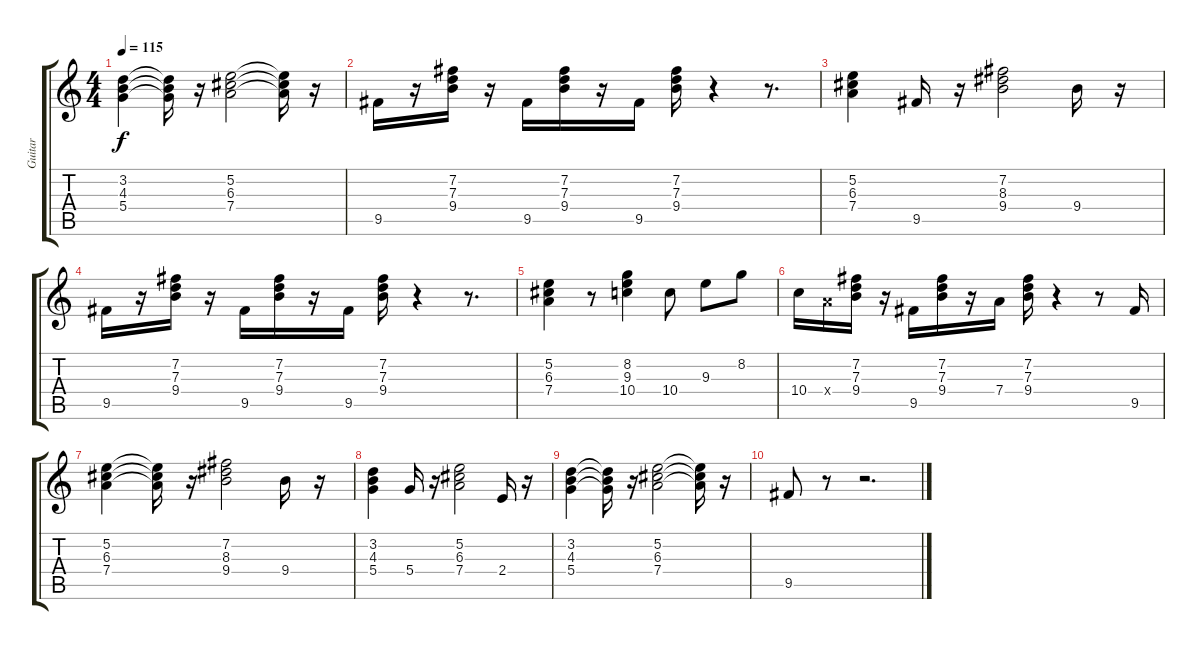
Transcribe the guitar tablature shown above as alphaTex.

\track ("Guitar" "Guitar") {instrument electricguitarjazz}
\staff {score tabs}
\tuning (E4 B3 G3 D3 A2 E2) {hide}
\ts (4 4)
\tempo 115
\clef g2
\ks c
(3.2 4.3 5.4).4{dy f} (3.2{t} 4.3{t} 5.4{t}).16 r.16 (5.2 6.3 7.4).2 (5.2{t} 6.3{t} 7.4{t}).16 r.16 |
9.5.16 r.16 (7.2 7.3 9.4).16 r.16 9.5.16 (7.2 7.3 9.4).16 r.16 9.5.16 (7.2 7.3 9.4).16 r.4 r.8{d} |
(5.2 6.3 7.4).4 9.5.16 r.16 (7.2 8.3 9.4).2 9.4.16 r.16 |
9.5.16 r.16 (7.2 7.3 9.4).16 r.16 9.5.16 (7.2 7.3 9.4).16 r.16 9.5.16 (7.2 7.3 9.4).16 r.4 r.8{d} |
(5.2 6.3 7.4).4 r.8 (8.2 9.3 10.4).4 10.4.8 9.3.8 8.2.8 |
10.4.16 7.4{x}.16 (7.2 7.3 9.4).16 r.16 9.5.16 (7.2 7.3 9.4).16 r.16 7.4.16 (7.2 7.3 9.4).16 r.4 r.8 9.5.16 |
(5.2 6.3 7.4).4 (5.2{t} 6.3{t} 7.4{t}).16 r.16 (7.2 8.3 9.4).2 9.4.16 r.16 |
(3.2 4.3 5.4).4 5.4.16 r.16 (5.2 6.3 7.4).2 2.4.16 r.16 |
(3.2 4.3 5.4).4 (3.2{t} 4.3{t} 5.4{t}).16 r.16 (5.2 6.3 7.4).2 (5.2{t} 6.3{t} 7.4{t}).16 r.16 |
9.5.8 r.8 r.2{d}
